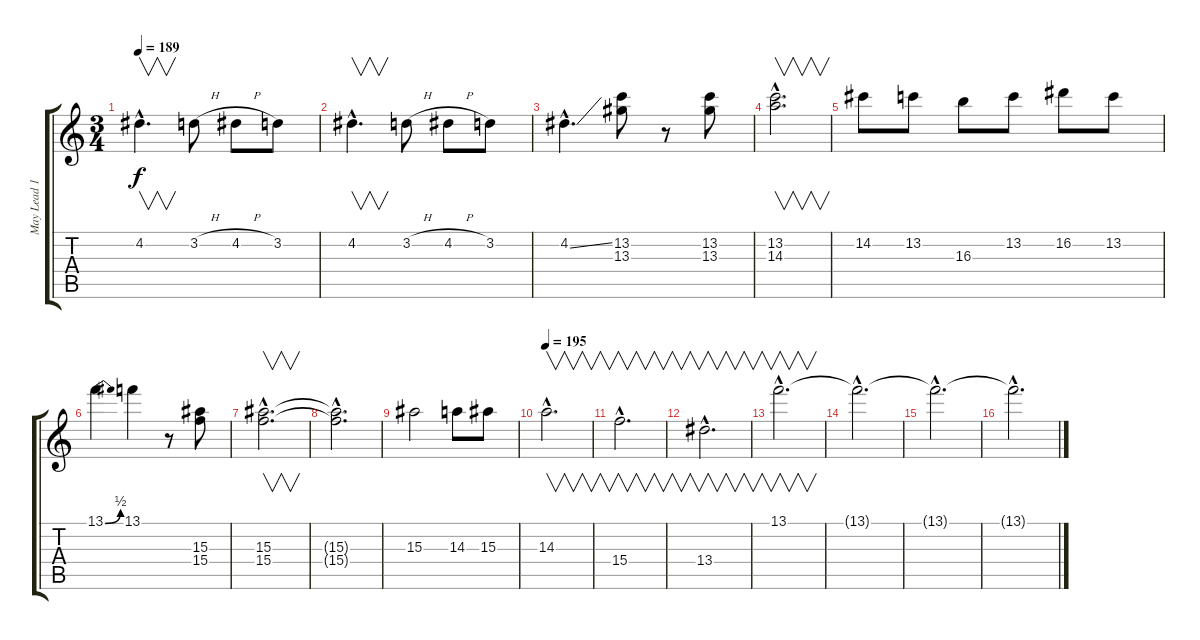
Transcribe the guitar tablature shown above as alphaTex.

\track ("May Lead 1" "May Lead 1") {instrument overdrivenguitar}
\staff {score tabs}
\tuning (E4 B3 G3 D3 A2 E2) {hide}
\ts (3 4)
\tempo 189
\clef g2
\ks c
4.2{hac}.4{v d dy f} 3.2{h}.8 4.2{h}.8 3.2.8 |
4.2{hac}.4{v d} 3.2{h}.8 4.2{h}.8 3.2.8 |
4.2{ss hac}.4{d} (13.2 13.3).8 r.8 (13.2 13.3).8 |
(13.2{hac} 14.3{hac}).2{v d} |
14.2.8 13.2.8 16.3.8 13.2.8 16.2.8 13.2.8 |
13.1{be (bend 0 0 60 2)}.4 13.1.4 r.8 (15.3 15.4).8 |
(15.3{hac} 15.4{hac}).2{v d} |
(15.3{hac t} 15.4{hac t}).2{d} |
15.3.2 14.3.8 15.3.8 |
\tempo 195
14.3{hac}.2{v d} |
15.4{hac}.2{v d} |
13.4{hac}.2{v d} |
13.1{hac}.2{v d} |
13.1{hac t}.2{d} |
13.1{hac t}.2{d} |
13.1{hac t}.2{d}
